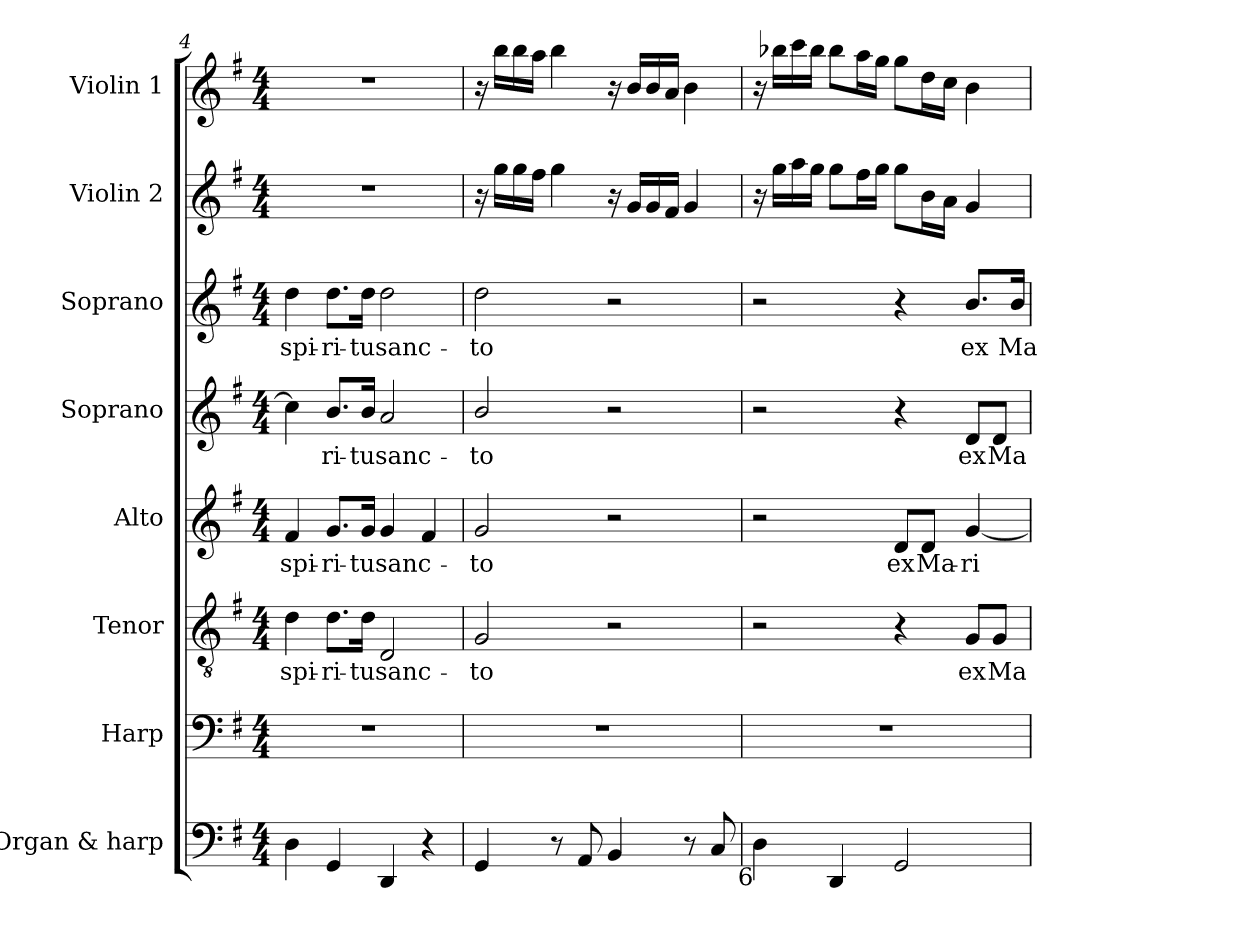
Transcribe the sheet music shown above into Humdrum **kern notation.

**kern	**kern	**kern	**text	**kern	**text	**kern	**text	**kern	**text	**kern	**kern
*part8	*part7	*part6	*part6	*part5	*part5	*part4	*part4	*part3	*part3	*part2	*part1
*staff8	*staff7	*staff6	*staff6	*staff5	*staff5	*staff4	*staff4	*staff3	*staff3	*staff2	*staff1
*I"Organ & harp	*I"Harp	*I"Tenor	*	*I"Alto	*	*I"Soprano	*	*I"Soprano	*	*I"Violin 2	*I"Violin 1
*I'Org. & H	*I'Hp.	*I'T.	*	*I'A.	*	*I'S.	*	*I'S.	*	*I'Vln. 2	*I'Vln. 1
*clefF4	*clefF4	*clefGv2	*	*clefG2	*	*clefG2	*	*clefG2	*	*clefG2	*clefG2
*	*	*ITrd7c12	*	*	*	*	*	*	*	*	*
*k[f#]	*k[f#]	*k[f#]	*	*k[f#]	*	*k[f#]	*	*k[f#]	*	*k[f#]	*k[f#]
*G:	*G:	*G:	*	*G:	*	*G:	*	*G:	*	*G:	*G:
*M4/4	*M4/4	*M4/4	*	*M4/4	*	*M4/4	*	*M4/4	*	*M4/4	*M4/4
=4	=4	=4	=4	=4	=4	=4	=4	=4	=4	=4	=4
!	!	!	!LO:LY:b:color=#000000	!	!	!	!	!	!	!	!
!	!	!	!	!	!LO:LY:b:color=#000000	!	!	!	!	!	!
!	!	!	!	!	!	!	!	!	!LO:LY:b:color=#000000	!	!
4Di\	1r	4Di\	spi-	4f#i/	spi-	4cci\]	.	4ddi\	spi-	1r	1r
!	!	!	!LO:LY:b:color=#000000	!	!	!	!	!	!	!	!
!	!	!	!	!	!LO:LY:b:color=#000000	!	!	!	!	!	!
!	!	!	!	!	!	!	!LO:LY:b:color=#000000	!	!	!	!
!	!	!	!	!	!	!	!	!	!LO:LY:b:color=#000000	!	!
4GGi/	.	8.Di\L	-ri-	8.gi/L	-ri-	8.bi/L	-ri-	8.ddi\L	-ri-	.	.
!	!	!	!LO:LY:b:color=#000000	!	!	!	!	!	!	!	!
!	!	!	!	!	!LO:LY:b:color=#000000	!	!	!	!	!	!
!	!	!	!	!	!	!	!LO:LY:b:color=#000000	!	!	!	!
!	!	!	!	!	!	!	!	!	!LO:LY:b:color=#000000	!	!
.	.	16Di\Jk	-tu	16gi/Jk	-tu	16bi/Jk	-tu	16ddi\Jk	-tu	.	.
!	!	!	!LO:LY:b:color=#000000	!	!	!	!	!	!	!	!
!	!	!	!	!	!LO:LY:b:color=#000000	!	!	!	!	!	!
!	!	!	!	!	!	!	!LO:LY:b:color=#000000	!	!	!	!
!	!	!	!	!	!	!	!	!	!LO:LY:b:color=#000000	!	!
4DDi/	.	2DDi/	sanc-	4gi/	sanc-	2ai/	sanc-	2ddi\	sanc-	.	.
4r	.	.	.	4f#i/	.	.	.	.	.	.	.
!!LO:LB:g=z
=5	=5	=5	=5	=5	=5	=5	=5	=5	=5	=5	=5
!	!	!	!LO:LY:b:color=#000000	!	!	!	!	!	!	!	!
!	!	!	!	!	!LO:LY:b:color=#000000	!	!	!	!	!	!
!	!	!	!	!	!	!	!LO:LY:b:color=#000000	!	!	!	!
!	!	!	!	!	!	!	!	!	!LO:LY:b:color=#000000	!	!
4GGi/	1r	2GGi/	-to	2gi/	-to	2bi/	-to	2ddi\	-to	16r	16r
.	.	.	.	.	.	.	.	.	.	16ggi\LL	16bbi\LL
.	.	.	.	.	.	.	.	.	.	16ggi\	16bbi\
.	.	.	.	.	.	.	.	.	.	16ff#i\JJ	16aai\JJ
8r	.	.	.	.	.	.	.	.	.	4ggi\	4bbi\
8AAi/	.	.	.	.	.	.	.	.	.	.	.
4BBi/	.	2r	.	2r	.	2r	.	2r	.	16r	16r
.	.	.	.	.	.	.	.	.	.	16gi/LL	16bi/LL
.	.	.	.	.	.	.	.	.	.	16gi/	16bi/
.	.	.	.	.	.	.	.	.	.	16f#i/JJ	16ai/JJ
8r	.	.	.	.	.	.	.	.	.	4gi/	4bi\
8Ci/	.	.	.	.	.	.	.	.	.	.	.
=6	=6	=6	=6	=6	=6	=6	=6	=6	=6	=6	=6
!LO:TX:b:rj:t=6	!	!	!	!	!	!	!	!	!	!	!
4Di\	1r	2r	.	2r	.	2r	.	2r	.	16r	16r
.	.	.	.	.	.	.	.	.	.	16ggi\LL	16bb-Xi\LL
.	.	.	.	.	.	.	.	.	.	16aai\	16ccci\
.	.	.	.	.	.	.	.	.	.	16ggi\JJ	16bb-i\JJ
4DDi/	.	.	.	.	.	.	.	.	.	8ggi\L	8bb-i\L
.	.	.	.	.	.	.	.	.	.	16ff#i\L	16aai\L
.	.	.	.	.	.	.	.	.	.	16ggi\JJ	16ggi\JJ
!	!	!	!	!	!LO:LY:b:color=#000000	!	!	!	!	!	!
2GGi/	.	4r	.	8di/L	ex	4r	.	4r	.	8ggi\L	8ggi\L
!	!	!	!	!	!LO:LY:b:color=#000000	!	!	!	!	!	!
.	.	.	.	8di/J	Ma-	.	.	.	.	16bi\L	16ddi\L
.	.	.	.	.	.	.	.	.	.	16ai\JJ	16cci\JJ
!	!	!	!LO:LY:b:color=#000000	!	!	!	!	!	!	!	!
!	!	!	!	!	!LO:LY:b:color=#000000	!	!	!	!	!	!
!	!	!	!	!	!	!	!LO:LY:b:color=#000000	!	!	!	!
!	!	!	!	!	!	!	!	!	!LO:LY:b:color=#000000	!	!
.	.	8GGi/L	ex	[4gi/	-ri-	8di/L	ex	8.bi/L	ex	4gi/	4bi\
!	!	!	!LO:LY:b:color=#000000	!	!	!	!	!	!	!	!
!	!	!	!	!	!	!	!LO:LY:b:color=#000000	!	!	!	!
.	.	8GGi/J	Ma-	.	.	8di/J	Ma-	.	.	.	.
!	!	!	!	!	!	!	!	!	!LO:LY:b:color=#000000	!	!
.	.	.	.	.	.	.	.	16bi/Jk	Ma-	.	.
=	=	=	=	=	=	=	=	=	=	=	=
*-	*-	*-	*-	*-	*-	*-	*-	*-	*-	*-	*-
